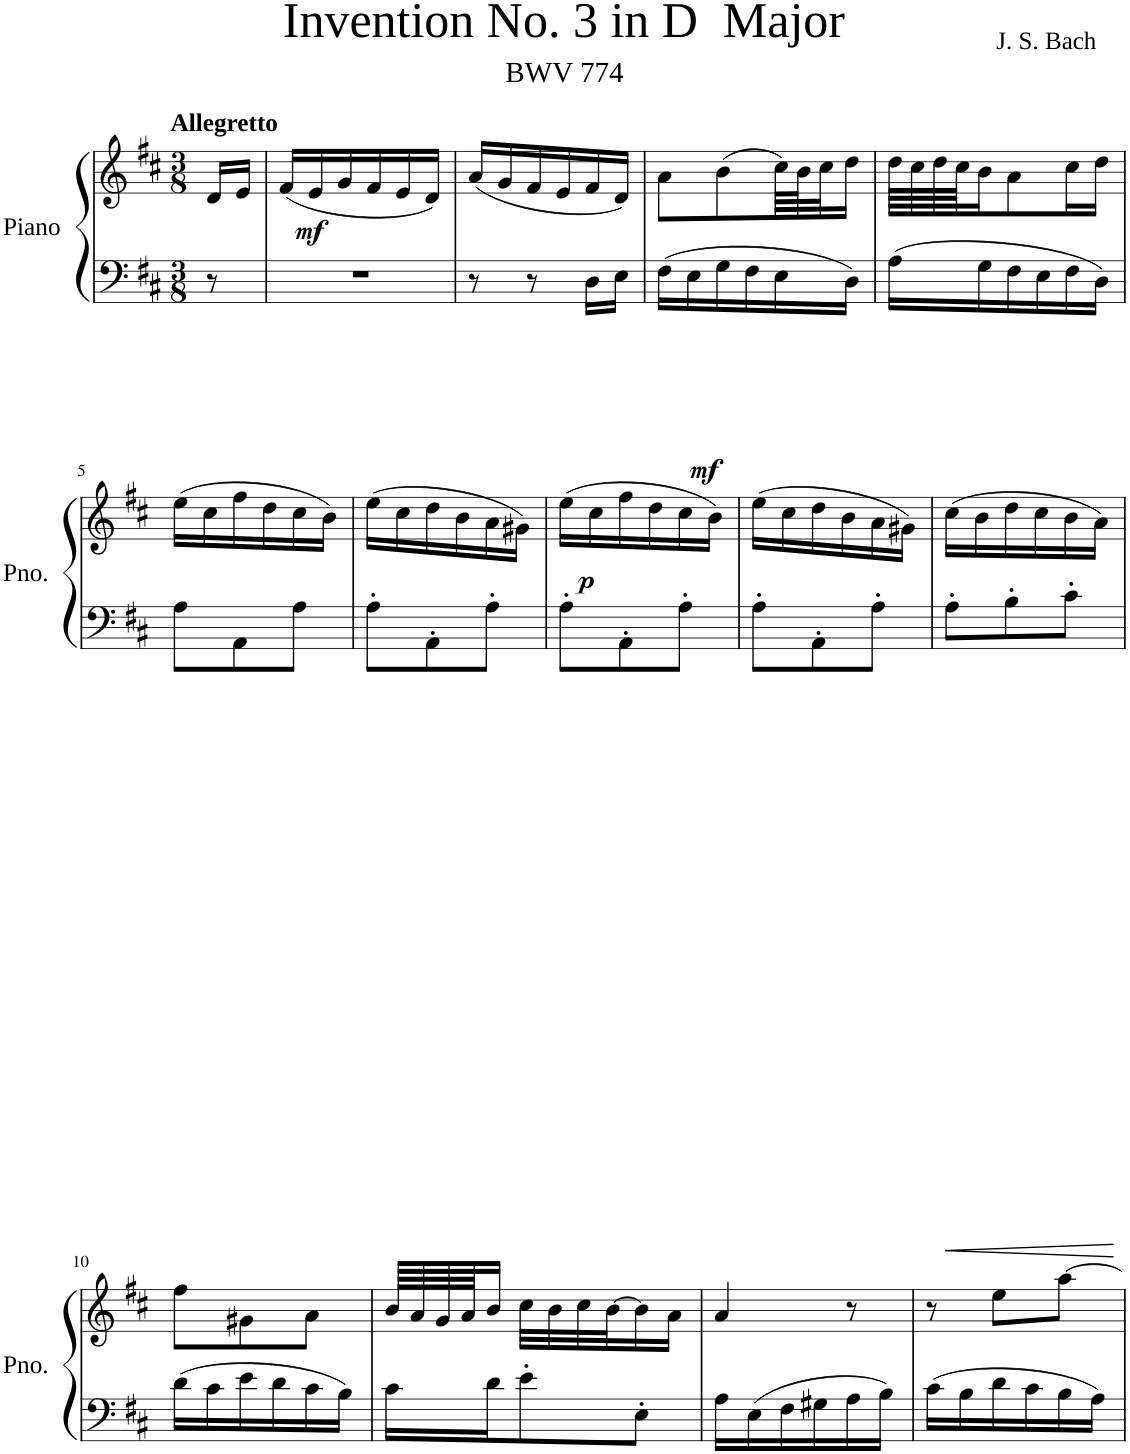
**kern	**kern	**dynam
*part1	*part1	*part1
*staff2	*staff1	*staff1/2
*I"Piano	*	*
*I'Pno.	*	*
*clefF4	*clefG2	*
*k[f#c#]	*k[f#c#]	*
*M3/8	*M3/8	*
=	=	=
!	!LO:TX:a:B:t=Allegretto	!
!	!	!LO:DY:b
8r	16d/LL	mf
.	16e/JJ	.
=1	=1	=1
4.r	(16f#/LL	.
.	16e/	.
.	16g/	.
.	16f#/	.
.	16e/	.
.	16d/JJ)	.
=2	=2	=2
8r	(16a/LL	.
.	16g/	.
8r	16f#/	.
.	16e/	.
!	!	!LO:DY:b=2
16D\LL	16f#/	mf
16E\JJ	16d/JJ)	.
=3	=3	=3
16F#\LL	8a\L	.
16E\	.	.
16G\	(8b\	.
16F#\	.	.
16E\	64cc#\LLL)	.
.	64b\J	.
.	32cc#\J	.
16D\JJ	16dd\JJ	.
=4	=4	=4
16A\LL	64dd\LLLL	.
.	64cc#\	.
.	64dd\	.
.	64cc#\JJ	.
16G\	16b\J	.
16F#\	8a\	.
16E\	.	.
16F#\	16cc#\L	.
16D\JJ	16dd\JJ	.
!!LO:LB:g=z
=5	=5	=5
8A\L	(16ee\LL	.
.	16cc#\	.
8AA\	16ff#\	.
.	16dd\	.
8A\J	16cc#\	.
.	16b\JJ)	.
=6	=6	=6
8A'\L	(16ee\LL	.
.	16cc#\	.
8AA'\	16dd\	.
.	16b\	.
8A'\J	16a\	.
.	16g#X\JJ)	.
=7	=7	=7
!	!	!LO:DY:b
8A'\L	(16ee\LL	p
.	16cc#\	.
8AA'\	16ff#\	.
.	16dd\	.
8A'\J	16cc#\	.
.	16b\JJ)	.
=8	=8	=8
8A'\L	(16ee\LL	.
.	16cc#\	.
8AA'\	16dd\	.
.	16b\	.
8A'\J	16a\	.
.	16g#X\JJ)	.
=9	=9	=9
8A'\L	(16cc#\LL	.
.	16b\	.
8B'\	16dd\	.
.	16cc#\	.
8c#'\J	16b\	.
.	16a\JJ)	.
!!LO:LB:g=z
=10	=10	=10
16d\LL	8ff#\L	.
16c#\	.	.
16e\	8g#X\	.
16d\	.	.
16c#\	8a\J	.
16B\JJ	.	.
=11	=11	=11
16c#\LL	64b/LLLL	.
.	64a/	.
.	64g/	.
.	64a/JJ	.
16d\J	16b/JJ	.
8e'\	32cc#\LLL	.
.	32b\	.
.	32cc#\	.
.	[32b\J	.
8E'\J	16b\]	.
.	16a\JJ	.
=12	=12	=12
16A\LL	4a/	.
16E\	.	.
16F#\	.	.
16G#X\	.	.
16A\	8r	.
16B\JJ	.	.
=13	=13	=13
16c#\LL	8r	.
16B\	.	.
16d\	8ee\L	.
16c#\	.	.
16B\	[8aa\J	.
16A\JJ	.	.
=	=	=
*-	*-	*-
